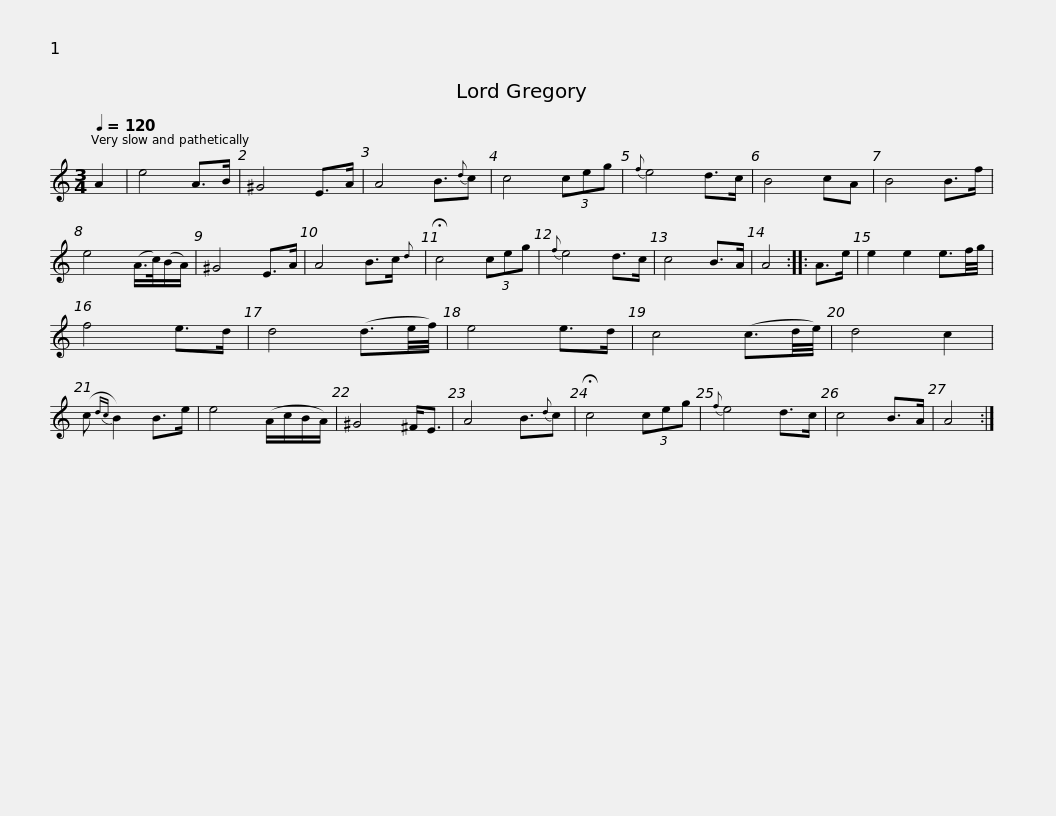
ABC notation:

X:1
L:1/8
Q:1/4=120
M:3/4
I:linebreak $
K:C
V:1 treble
V:1
 A2 | e4 A>B | ^G4 E>A | A4 B3/2{d}c | c4 (3ceg | %5
{f} e4 d>c | B4 cA | B4 B>f | e4 (A/>c/)(B/A/) | ^G4 E>A | %10
 A4 B>c{d} |$ !fermata!c4 (3ceg |{f} e4 d>c | c4 B>A | A4 :: %15
 A>e | e2 e2 e3/2f/4g/4 | f4 e>d | d4 (d3/2e/4f/4) | e4 e>d | %20
 c4 (c3/2d/4e/4) | d4 c2 |$ (c{dc} B2) B>e | e4 (A/c/B/A/) | ^G4 ^F<E | %25
 A4 B3/2{d}c | !fermata!c4 (3ceg |{f} e4 d>c | c4 B>A | A4 :| %30
